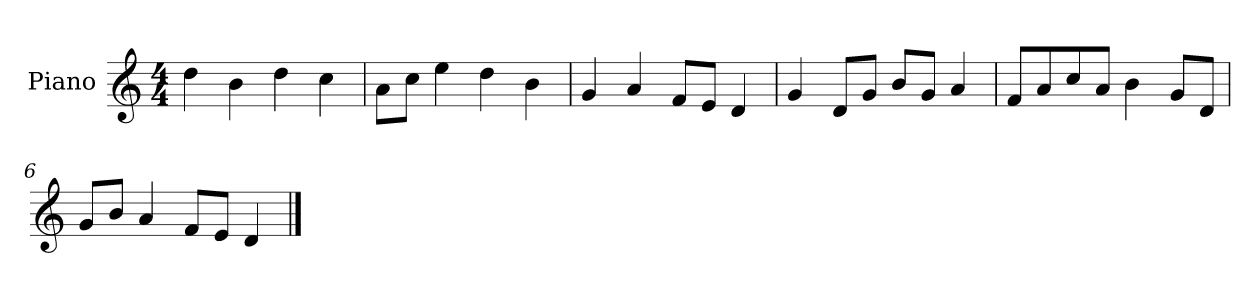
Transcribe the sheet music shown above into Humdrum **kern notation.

**kern
*part1
*staff1
*I"Piano
*I'P-no
*clefG2
*k[]
*M4/4
*MM90
=1
4dd\
4b\
4dd\
4cc\
=2
8a\L
8cc\J
4ee\
4dd\
4b\
=3
4g/
4a/
8f/L
8e/J
4d/
=4
4g/
8d/L
8g/J
8b/L
8g/J
4a/
=5
8f/L
8a/
8cc/
8a/J
4b\
8g/L
8d/J
=6
8g/L
8b/J
4a/
8f/L
8e/J
4d/
==
*-
